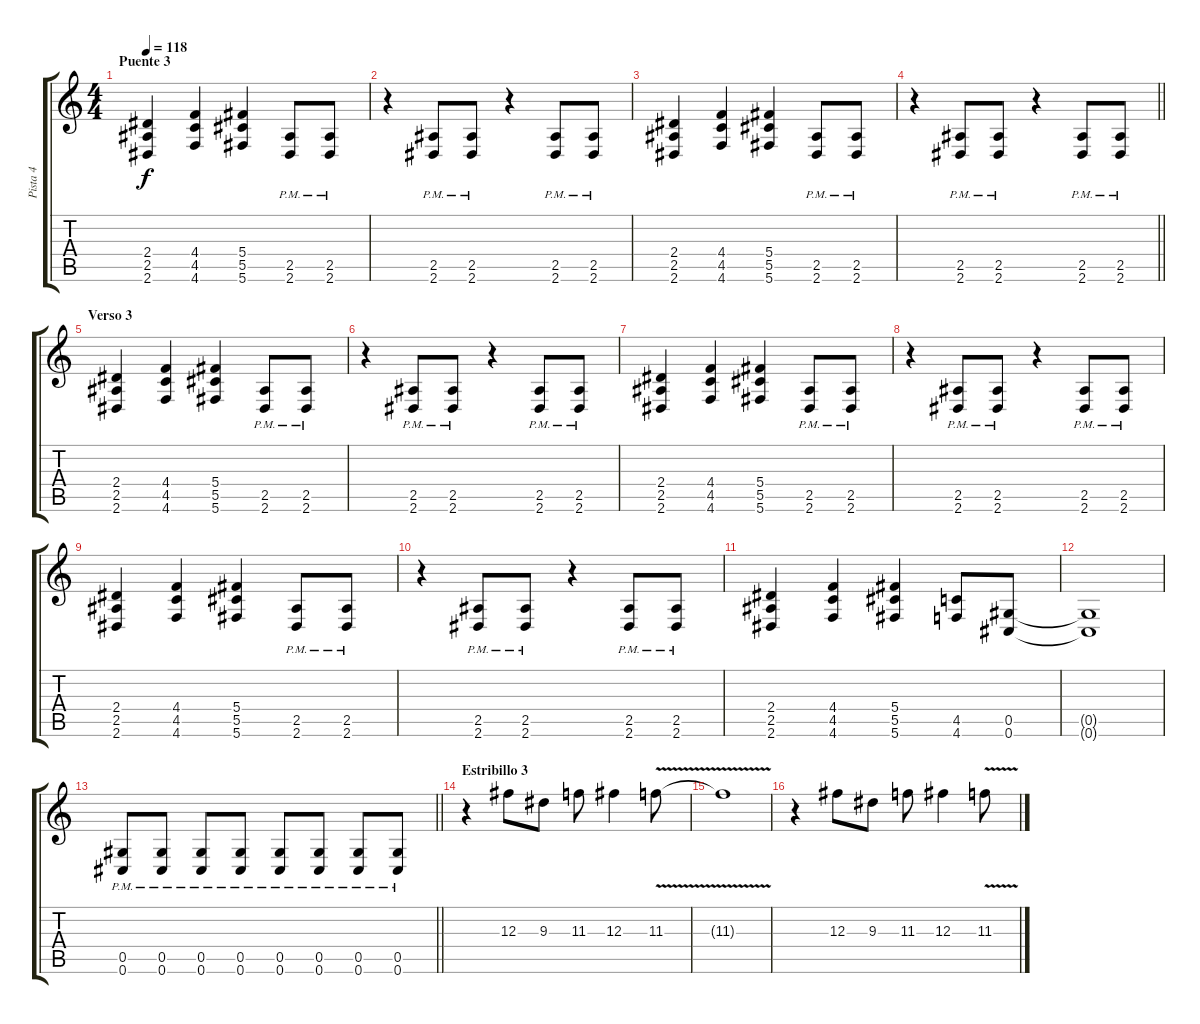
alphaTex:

\track ("Pista 4" "Pista 4") {instrument distortionguitar}
\staff {score tabs}
\tuning (Eb4 Bb3 Gb3 Db3 Ab2 Db2) {hide}
\ts (4 4)
\section ("" "Puente 3")
\tempo 118
\clef g2
\ks c
(2.4 2.5 2.6).4{dy f} (4.4 4.5 4.6).4 (5.4 5.5 5.6).4 (2.5{pm} 2.6{pm}).8 (2.5{pm} 2.6{pm}).8 |
r.4 (2.5{pm} 2.6{pm}).8 (2.5{pm} 2.6{pm}).8 r.4 (2.5{pm} 2.6{pm}).8 (2.5{pm} 2.6{pm}).8 |
(2.4 2.5 2.6).4 (4.4 4.5 4.6).4 (5.4 5.5 5.6).4 (2.5{pm} 2.6{pm}).8 (2.5{pm} 2.6{pm}).8 |
\barLineRight lightlight
r.4 (2.5{pm} 2.6{pm}).8 (2.5{pm} 2.6{pm}).8 r.4 (2.5{pm} 2.6{pm}).8 (2.5{pm} 2.6{pm}).8 |
\section ("" "Verso 3")
(2.4 2.5 2.6).4 (4.4 4.5 4.6).4 (5.4 5.5 5.6).4 (2.5{pm} 2.6{pm}).8 (2.5{pm} 2.6{pm}).8 |
r.4 (2.5{pm} 2.6{pm}).8 (2.5{pm} 2.6{pm}).8 r.4 (2.5{pm} 2.6{pm}).8 (2.5{pm} 2.6{pm}).8 |
(2.4 2.5 2.6).4 (4.4 4.5 4.6).4 (5.4 5.5 5.6).4 (2.5{pm} 2.6{pm}).8 (2.5{pm} 2.6{pm}).8 |
r.4 (2.5{pm} 2.6{pm}).8 (2.5{pm} 2.6{pm}).8 r.4 (2.5{pm} 2.6{pm}).8 (2.5{pm} 2.6{pm}).8 |
(2.4 2.5 2.6).4 (4.4 4.5 4.6).4 (5.4 5.5 5.6).4 (2.5{pm} 2.6{pm}).8 (2.5{pm} 2.6{pm}).8 |
r.4 (2.5{pm} 2.6{pm}).8 (2.5{pm} 2.6{pm}).8 r.4 (2.5{pm} 2.6{pm}).8 (2.5{pm} 2.6{pm}).8 |
(2.4 2.5 2.6).4 (4.4 4.5 4.6).4 (5.4 5.5 5.6).4 (4.5 4.6).8 (0.5 0.6).8 |
(0.5{t} 0.6{t}).1 |
\barLineRight lightlight
(0.5{pm} 0.6{pm}).8 (0.5{pm} 0.6{pm}).8 (0.5{pm} 0.6{pm}).8 (0.5{pm} 0.6{pm}).8 (0.5{pm} 0.6{pm}).8 (0.5{pm} 0.6{pm}).8 (0.5{pm} 0.6{pm}).8 (0.5{pm} 0.6{pm}).8 |
\section ("" "Estribillo 3")
r.4 12.3.8 9.3.8 11.3.8 12.3.4 11.3{v}.8 |
11.3{t}.1 |
r.4 12.3.8 9.3.8 11.3.8 12.3.4 11.3{v}.8
